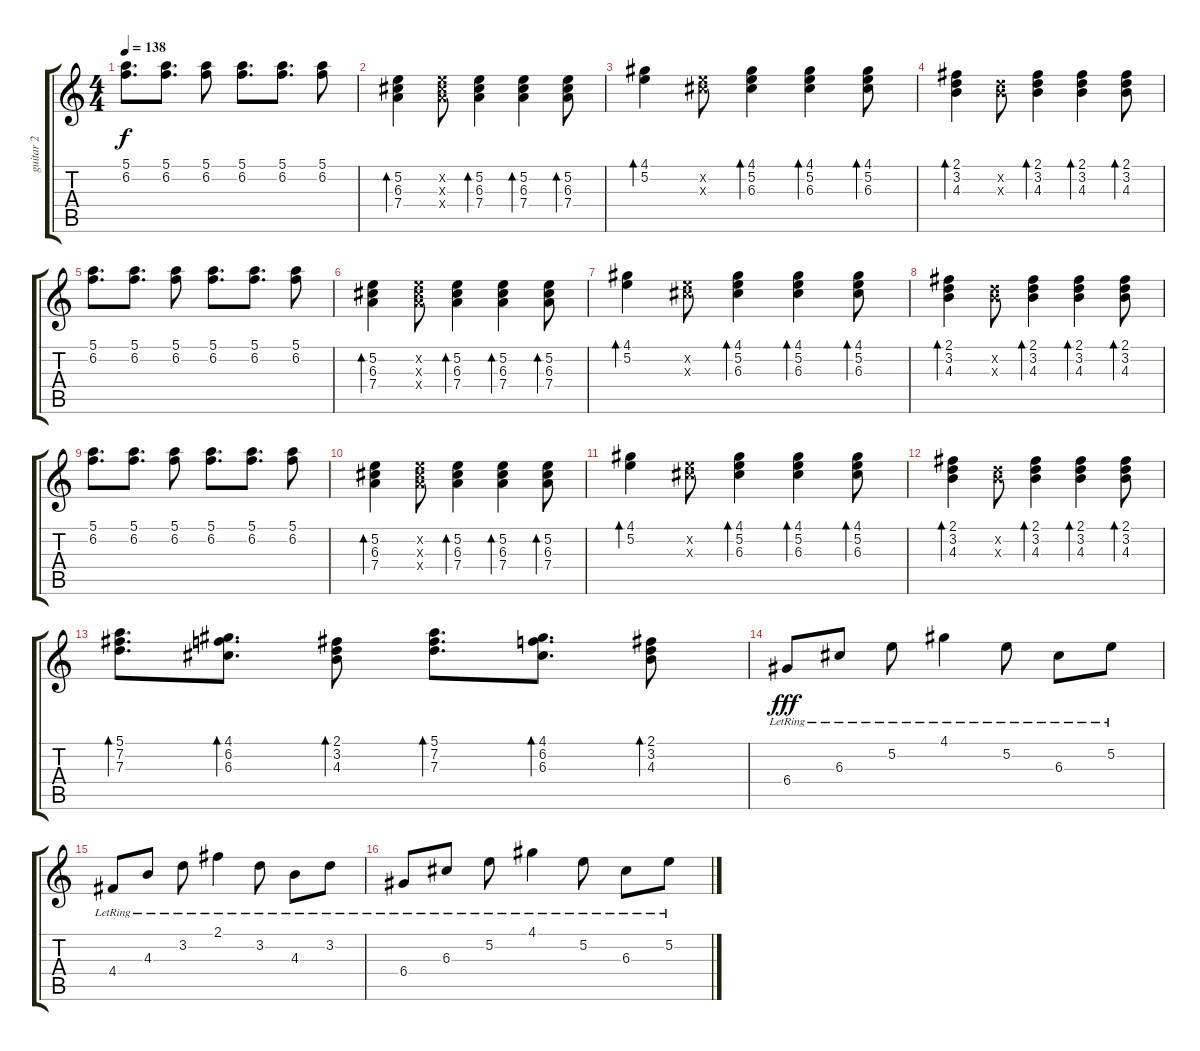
\track ("guitar 2" "guitar 2") {instrument overdrivenguitar}
\staff {score tabs}
\tuning (E4 B3 G3 D3 A2 E2) {hide}
\ts (4 4)
\tempo 138
\clef g2
\ks c
(5.1 6.2).8{d dy f} (5.1 6.2).8{d} (5.1 6.2).8 (5.1 6.2).8{d} (5.1 6.2).8{d} (5.1 6.2).8 |
(5.2 6.3 7.4).4{bd 240} (5.2{x} 6.3{x} 7.4{x}).8 (5.2 6.3 7.4).4{bd 240} (5.2 6.3 7.4).4{bd 240} (5.2 6.3 7.4).8{bd 240} |
(4.1 5.2).4{bd 240} (5.2{x} 6.3{x}).8 (4.1 5.2 6.3).4{bd 240} (4.1 5.2 6.3).4{bd 240} (4.1 5.2 6.3).8{bd 240} |
(2.1 3.2 4.3).4{bd 240} (3.2{x} 4.3{x}).8 (2.1 3.2 4.3).4{bd 240} (2.1 3.2 4.3).4{bd 240} (2.1 3.2 4.3).8{bd 240} |
(5.1 6.2).8{d} (5.1 6.2).8{d} (5.1 6.2).8 (5.1 6.2).8{d} (5.1 6.2).8{d} (5.1 6.2).8 |
(5.2 6.3 7.4).4{bd 240} (5.2{x} 6.3{x} 7.4{x}).8 (5.2 6.3 7.4).4{bd 240} (5.2 6.3 7.4).4{bd 240} (5.2 6.3 7.4).8{bd 240} |
(4.1 5.2).4{bd 240} (5.2{x} 6.3{x}).8 (4.1 5.2 6.3).4{bd 240} (4.1 5.2 6.3).4{bd 240} (4.1 5.2 6.3).8{bd 240} |
(2.1 3.2 4.3).4{bd 240} (3.2{x} 4.3{x}).8 (2.1 3.2 4.3).4{bd 240} (2.1 3.2 4.3).4{bd 240} (2.1 3.2 4.3).8{bd 240} |
(5.1 6.2).8{d} (5.1 6.2).8{d} (5.1 6.2).8 (5.1 6.2).8{d} (5.1 6.2).8{d} (5.1 6.2).8 |
(5.2 6.3 7.4).4{bd 240} (5.2{x} 6.3{x} 7.4{x}).8 (5.2 6.3 7.4).4{bd 240} (5.2 6.3 7.4).4{bd 240} (5.2 6.3 7.4).8{bd 240} |
(4.1 5.2).4{bd 240} (5.2{x} 6.3{x}).8 (4.1 5.2 6.3).4{bd 240} (4.1 5.2 6.3).4{bd 240} (4.1 5.2 6.3).8{bd 240} |
(2.1 3.2 4.3).4{bd 240} (3.2{x} 4.3{x}).8 (2.1 3.2 4.3).4{bd 240} (2.1 3.2 4.3).4{bd 240} (2.1 3.2 4.3).8{bd 240} |
(5.1 7.2 7.3).8{d bd 240} (4.1 6.2 6.3).8{d bd 240} (2.1 3.2 4.3).8{bd 240} (5.1 7.2 7.3).8{d bd 240} (4.1 6.2 6.3).8{d bd 240} (2.1 3.2 4.3).8{bd 240} |
6.4{lr}.8{dy fff} 6.3{lr}.8 5.2{lr}.8 4.1{lr}.4 5.2{lr}.8 6.3{lr}.8 5.2{lr}.8 |
4.4{lr}.8 4.3{lr}.8 3.2{lr}.8 2.1{lr}.4 3.2{lr}.8 4.3{lr}.8 3.2{lr}.8 |
6.4{lr}.8 6.3{lr}.8 5.2{lr}.8 4.1{lr}.4 5.2{lr}.8 6.3{lr}.8 5.2{lr}.8
